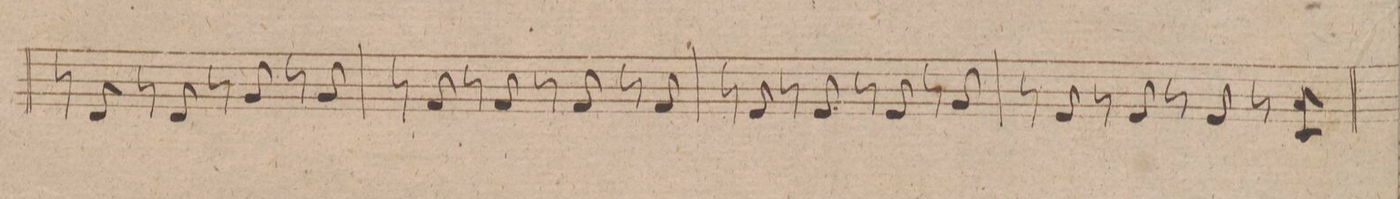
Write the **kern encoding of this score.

**kern	**dynam
*I"Violino 2do	*
*clefG2	*
*k[f#c#g#d#]	*
*met(c)	*
*M4/4	*
8r	.
8d#/	.
8r	.
8d#/	.
8r	.
8g#/	.
8r	.
8g#/	.
=14	=14
8r	.
8f#/	.
8r	.
8f#/	.
8r	.
8f#/	.
8r	.
8f#/	.
=15	=15
8r	.
8e/	.
8r	.
8e/	.
8r	.
8e/	.
8r	.
8g#/	.
=16	=16
8r	.
8e/	.
8r	.
8e/	.
8r	.
8e/	.
8r	.
8a/ 8c#/	.
=17	=17
*-	*-
